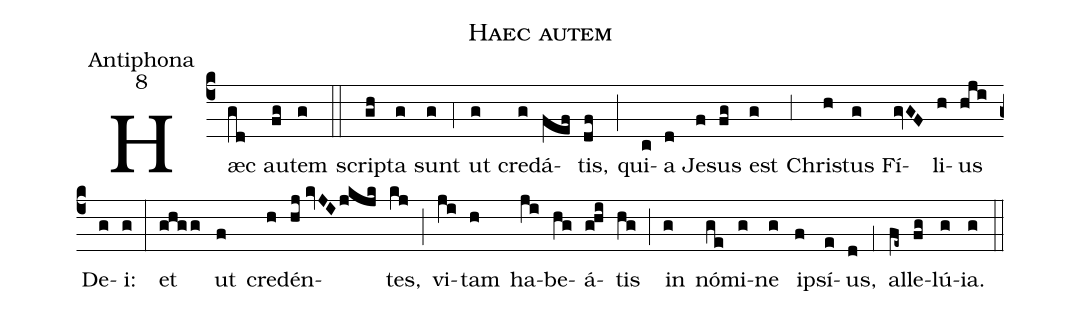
name:Haec autem;
office-part:Antiphona;
mode:8;
%%
(c4) Hæc(gd) au(fg)tem(g) (::)
scrip(gh)ta(g) sunt(g) (,4) ut(g) cre(g)dá(fef)tis,(df) (;) qui(c)a(d) Je(f)sus(fg) est(g) (,3) Chri(h)stus(g) Fí(gvGF)li(h)us(hji) De(g)i:(g) (:)
et(ghgg) ut(f) cre(h)dén(hj//kvJI/jkjk)tes,(kj) (;) vi(ji)tam(h) ha(ji)be(hg)á(g!hi)tis(hg) (;) in(g) nó(ge)mi(g)ne(g) i(f)psí(e)us,(d) (,1) al(fe~)le(fg)lú(g)ia.(g) (::)
